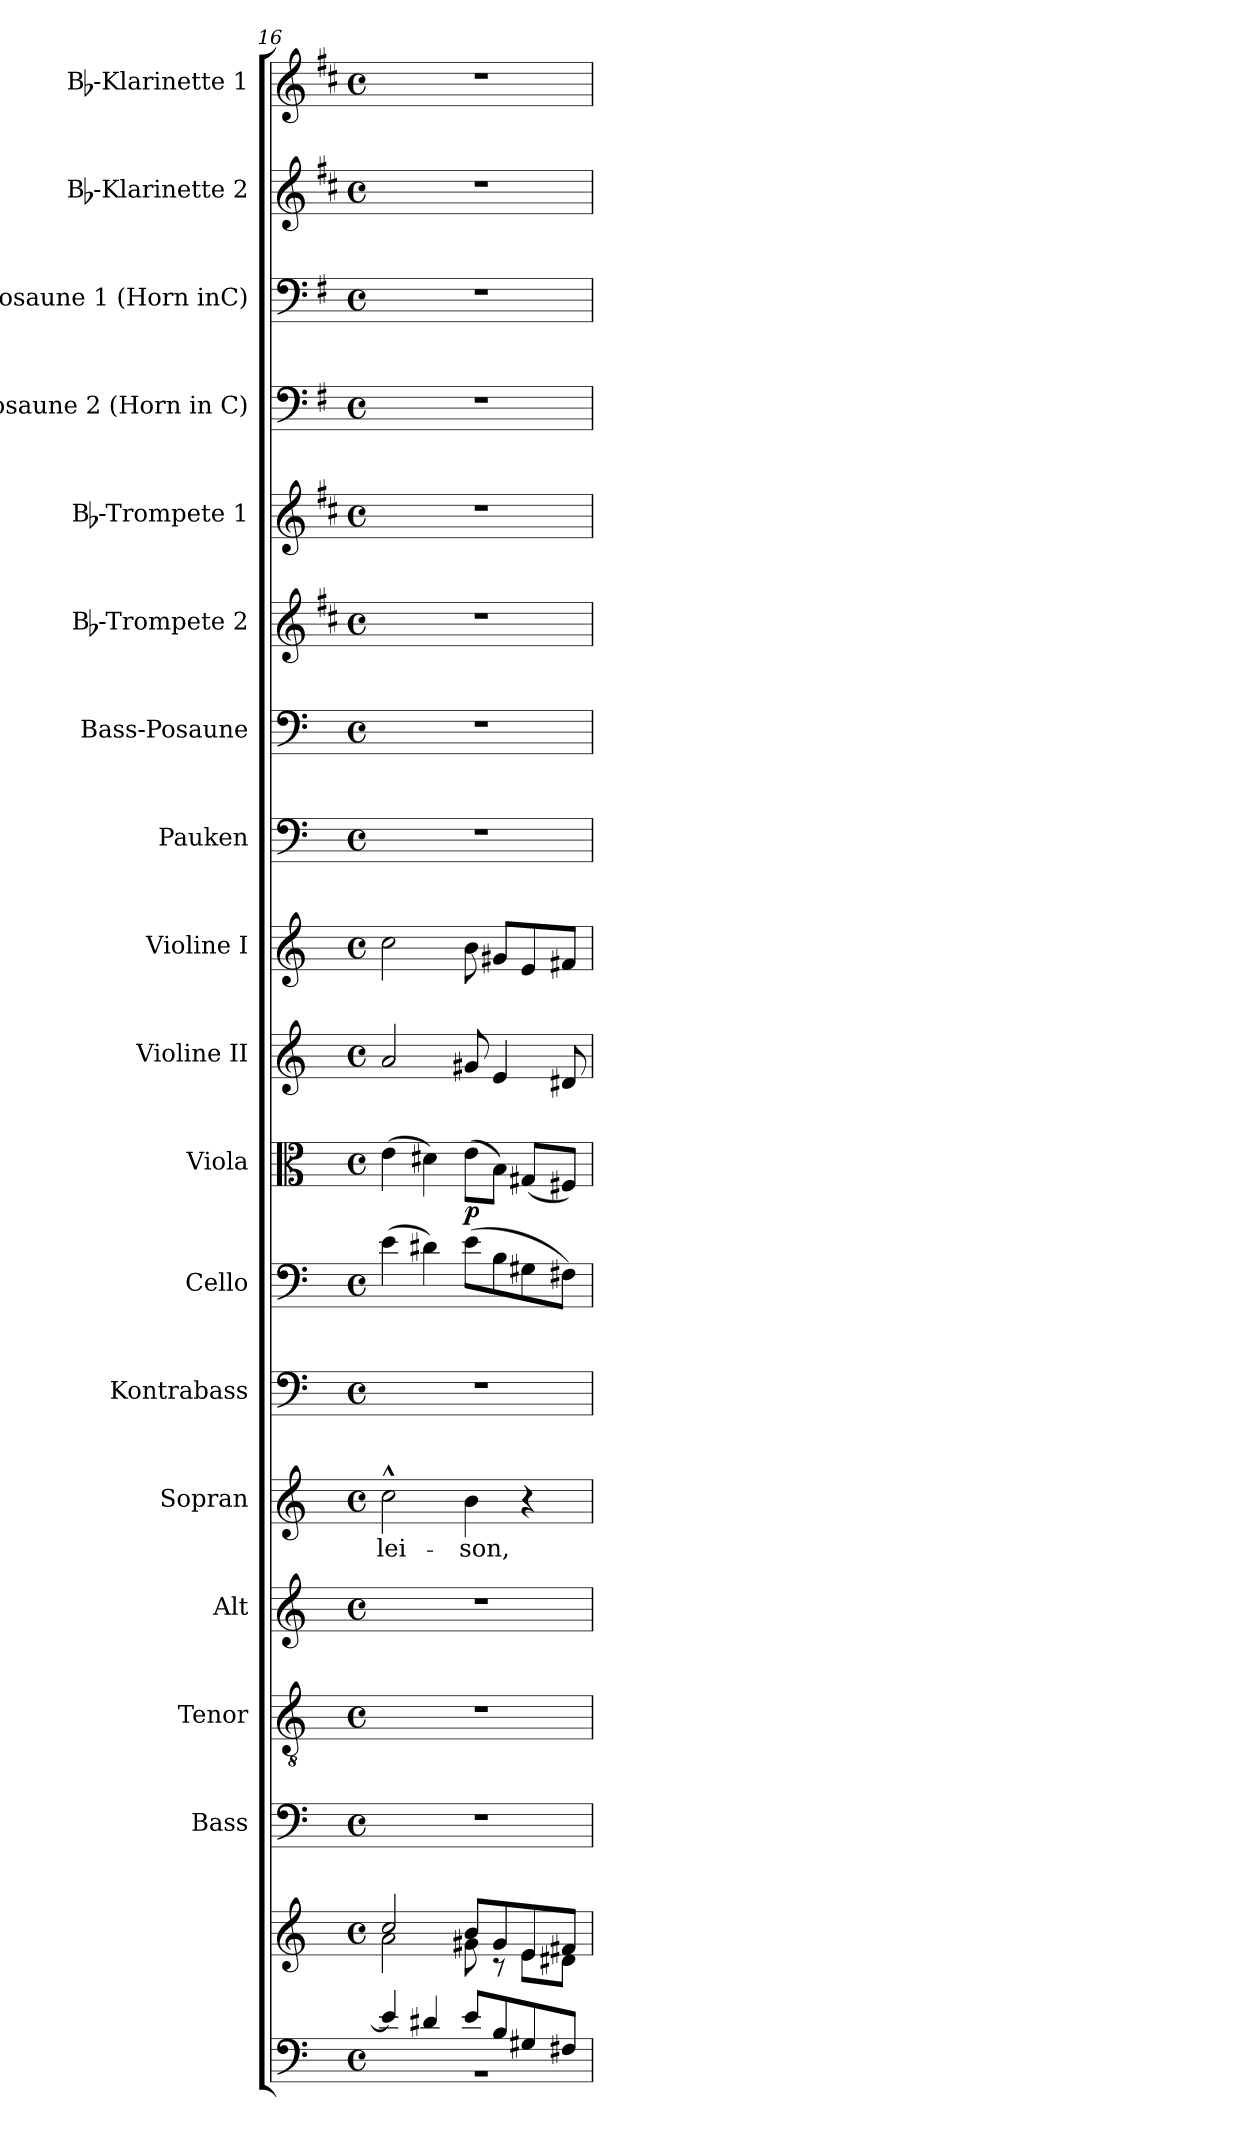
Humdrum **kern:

**kern	**kern	**kern	**kern	**kern	**kern	**text	**kern	**kern	**kern	**dynam	**kern	**kern	**kern	**kern	**kern	**kern	**kern	**kern	**kern	**kern
*part18	*part18	*part17	*part16	*part15	*part14	*part14	*part13	*part12	*part11	*part11	*part10	*part9	*part8	*part7	*part6	*part5	*part4	*part3	*part2	*part1
*staff19	*staff18	*staff17	*staff16	*staff15	*staff14	*staff14	*staff13	*staff12	*staff11	*staff11	*staff10	*staff9	*staff8	*staff7	*staff6	*staff5	*staff4	*staff3	*staff2	*staff1
*	*	*I"Bass	*I"Tenor	*I"Alt	*I"Sopran	*	*I"Kontrabass	*I"Cello	*I"Viola	*	*I"Violine II	*I"Violine I	*I"Pauken	*I"Bass-Posaune	*I"Bb-Trompete 2	*I"Bb-Trompete 1	*I"Posaune 2 (Horn in C)	*I"Posaune 1 (Horn inC)	*I"Bb-Klarinette 2	*I"Bb-Klarinette 1
*	*	*I'B.	*I'T.	*I'A.	*I'S.	*	*I'Kb.	*	*I'Vla.	*	*I'Vl. II	*I'Vl. I	*I'Pk.	*I'B-Pos.	*I'Bb Trp. 2	*I'Bb Trp. 1	*I'Pos. 2	*I'Pos. 1	*I'Bb Kl. 2	*I'Bb Kl. 1
*clefF4	*clefG2	*clefF4	*clefGv2	*clefG2	*clefG2	*	*clefF4	*clefF4	*clefC3	*	*clefG2	*clefG2	*clefF4	*clefF4	*clefG2	*clefG2	*clefF4	*clefF4	*clefG2	*clefG2
*	*	*	*	*	*	*	*ITrd7c12	*	*	*	*	*	*	*	*ITrd1c2	*ITrd1c2	*ITrd4c7	*ITrd4c7	*ITrd1c2	*ITrd1c2
*k[]	*k[]	*k[]	*k[]	*k[]	*k[]	*	*k[]	*k[]	*k[]	*	*k[]	*k[]	*k[]	*k[]	*k[]	*k[]	*k[]	*k[]	*k[]	*k[]
*C:	*C:	*C:	*C:	*C:	*C:	*	*C:	*C:	*C:	*	*C:	*C:	*C:	*C:	*C:	*C:	*C:	*C:	*C:	*C:
*M4/4	*M4/4	*M4/4	*M4/4	*M4/4	*M4/4	*	*M4/4	*M4/4	*M4/4	*	*M4/4	*M4/4	*M4/4	*M4/4	*M4/4	*M4/4	*M4/4	*M4/4	*M4/4	*M4/4
*met(c)	*met(c)	*met(c)	*met(c)	*met(c)	*met(c)	*	*met(c)	*met(c)	*met(c)	*	*met(c)	*met(c)	*met(c)	*met(c)	*met(c)	*met(c)	*met(c)	*met(c)	*met(c)	*met(c)
=16	=16	=16	=16	=16	=16	=16	=16	=16	=16	=16	=16	=16	=16	=16	=16	=16	=16	=16	=16	=16
*^	*^	*	*	*	*	*	*	*	*	*	*	*	*	*	*	*	*	*	*	*
!	!	!	!	!	!	!	!	!LO:LY:b	!	!	!	!	!	!	!	!	!	!	!	!	!	!
4e/]	1rBB	2cc/	2a\	1r	1r	1r	2cc^^>\	-lei-	1r	(>4e\	(>4e\	.	2a/	2cc\	1r	1r	1r	1r	1r	1r	1r	1r
4d#X/	.	.	.	.	.	.	.	.	.	4d#X\)	4d#X\)	.	.	.	.	.	.	.	.	.	.	.
!	!	!	!	!	!	!	!	!LO:LY:b	!	!	!	!LO:DY:b	!	!	!	!	!	!	!	!	!	!
8e/L	.	8b/L	8g#X\	.	.	.	4b\	-son,	.	(>8e\L	(>8e\L	p	8g#X/	8b\	.	.	.	.	.	.	.	.
8B/	.	8g#/	8rc	.	.	.	.	.	.	8B\	8B\J)	.	4e/	8g#X/L	.	.	.	.	.	.	.	.
8G#X/	.	8e/	8e\L	.	.	.	4r	.	.	8G#X\	(<8G#X/L	.	.	8e/	.	.	.	.	.	.	.	.
8F#X/J	.	8f#X/J	8d#X\J	.	.	.	.	.	.	8F#X\J)	8F#X/J)	.	8d#X/	8f#X/J	.	.	.	.	.	.	.	.
*v	*v	*	*	*	*	*	*	*	*	*	*	*	*	*	*	*	*	*	*	*	*	*
*	*v	*v	*	*	*	*	*	*	*	*	*	*	*	*	*	*	*	*	*	*	*
=	=	=	=	=	=	=	=	=	=	=	=	=	=	=	=	=	=	=	=	=
*-	*-	*-	*-	*-	*-	*-	*-	*-	*-	*-	*-	*-	*-	*-	*-	*-	*-	*-	*-	*-
